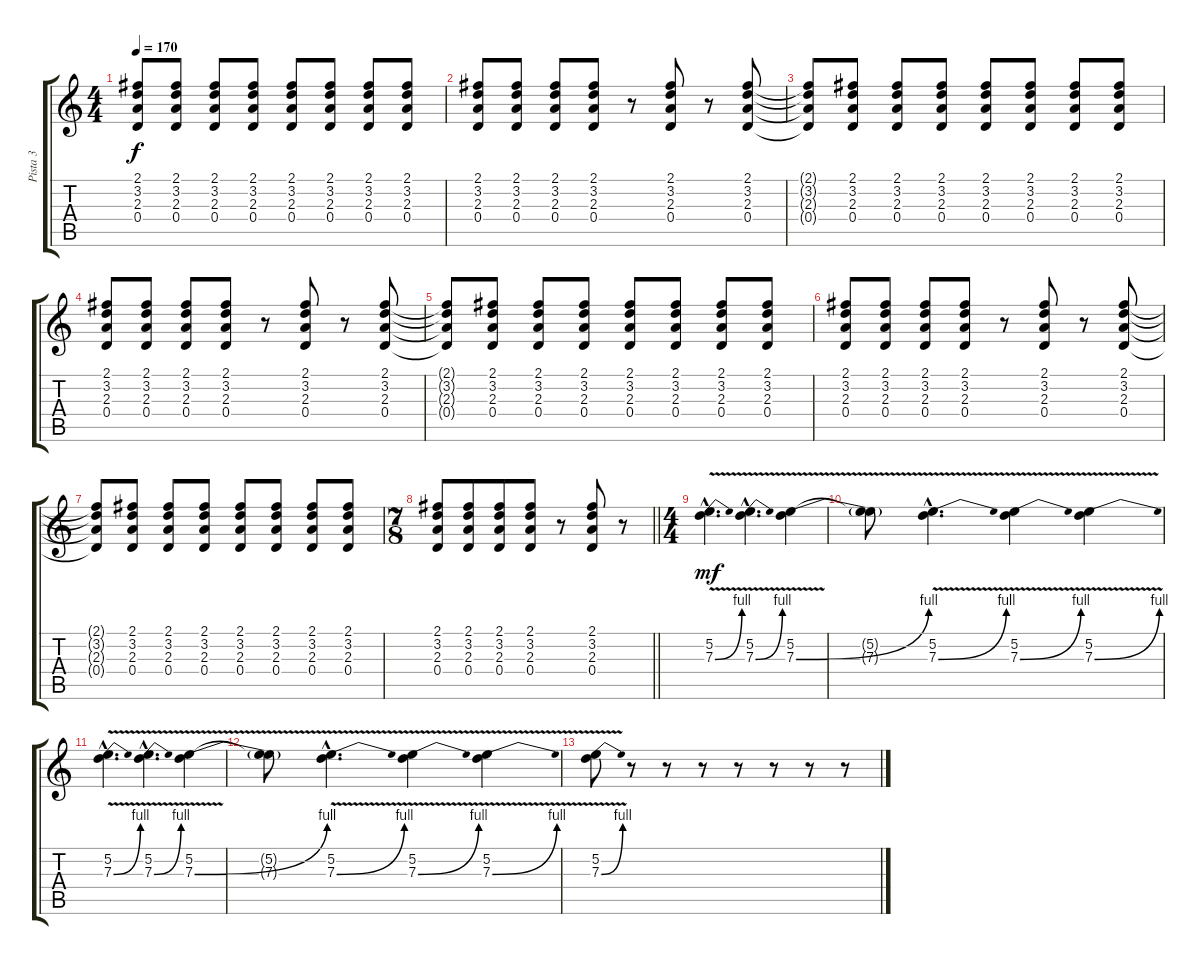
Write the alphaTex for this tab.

\track ("Pista 3" "Pista 3") {instrument overdrivenguitar}
\staff {score tabs}
\tuning (E4 B3 G3 D3 A2 E2) {hide}
\ts (4 4)
\tempo 170
\clef g2
\ks c
(2.1{t} 3.2{t} 2.3{t} 0.4{t}).8{dy f} (2.1 3.2 2.3 0.4).8 (2.1 3.2 2.3 0.4).8 (2.1 3.2 2.3 0.4).8 (2.1 3.2 2.3 0.4).8 (2.1 3.2 2.3 0.4).8 (2.1 3.2 2.3 0.4).8 (2.1 3.2 2.3 0.4).8 |
(2.1 3.2 2.3 0.4).8 (2.1 3.2 2.3 0.4).8 (2.1 3.2 2.3 0.4).8 (2.1 3.2 2.3 0.4).8 r.8 (2.1 3.2 2.3 0.4).8 r.8 (2.1 3.2 2.3 0.4).8 |
(2.1{t} 3.2{t} 2.3{t} 0.4{t}).8 (2.1 3.2 2.3 0.4).8 (2.1 3.2 2.3 0.4).8 (2.1 3.2 2.3 0.4).8 (2.1 3.2 2.3 0.4).8 (2.1 3.2 2.3 0.4).8 (2.1 3.2 2.3 0.4).8 (2.1 3.2 2.3 0.4).8 |
(2.1 3.2 2.3 0.4).8 (2.1 3.2 2.3 0.4).8 (2.1 3.2 2.3 0.4).8 (2.1 3.2 2.3 0.4).8 r.8 (2.1 3.2 2.3 0.4).8 r.8 (2.1 3.2 2.3 0.4).8 |
(2.1{t} 3.2{t} 2.3{t} 0.4{t}).8 (2.1 3.2 2.3 0.4).8 (2.1 3.2 2.3 0.4).8 (2.1 3.2 2.3 0.4).8 (2.1 3.2 2.3 0.4).8 (2.1 3.2 2.3 0.4).8 (2.1 3.2 2.3 0.4).8 (2.1 3.2 2.3 0.4).8 |
(2.1 3.2 2.3 0.4).8 (2.1 3.2 2.3 0.4).8 (2.1 3.2 2.3 0.4).8 (2.1 3.2 2.3 0.4).8 r.8 (2.1 3.2 2.3 0.4).8 r.8 (2.1 3.2 2.3 0.4).8 |
(2.1{t} 3.2{t} 2.3{t} 0.4{t}).8 (2.1 3.2 2.3 0.4).8 (2.1 3.2 2.3 0.4).8 (2.1 3.2 2.3 0.4).8 (2.1 3.2 2.3 0.4).8 (2.1 3.2 2.3 0.4).8 (2.1 3.2 2.3 0.4).8 (2.1 3.2 2.3 0.4).8 |
\ts (7 8)
\barLineRight lightlight
(2.1 3.2 2.3 0.4).8 (2.1 3.2 2.3 0.4).8 (2.1 3.2 2.3 0.4).8 (2.1 3.2 2.3 0.4).8 r.8 (2.1 3.2 2.3 0.4).8 r.8 |
\ts (4 4)
(5.2{hac} 7.3{be (bend 0 0 60 4) v hac}).4{d dy mf} (5.2{hac} 7.3{be (bend 0 0 60 4) v hac}).4{d} (5.2 7.3{be (bend 0 0 60 4) v}).4 |
(5.2{t} 7.3{t}).8 (5.2{hac} 7.3{be (bend 0 0 60 4) v hac}).4{d} (5.2 7.3{be (bend 0 0 60 4) v}).4 (5.2 7.3{be (bend 0 0 60 4) v}).4 |
(5.2{hac} 7.3{be (bend 0 0 60 4) v hac}).4{d} (5.2{hac} 7.3{be (bend 0 0 60 4) v hac}).4{d} (5.2 7.3{be (bend 0 0 60 4) v}).4 |
(5.2{t} 7.3{t}).8 (5.2{hac} 7.3{be (bend 0 0 60 4) v hac}).4{d} (5.2 7.3{be (bend 0 0 60 4) v}).4 (5.2 7.3{be (bend 0 0 60 4) v}).4 |
(5.2 7.3{be (bend 0 0 60 4) v}).8 r.8 r.8 r.8 r.8 r.8 r.8 r.8
